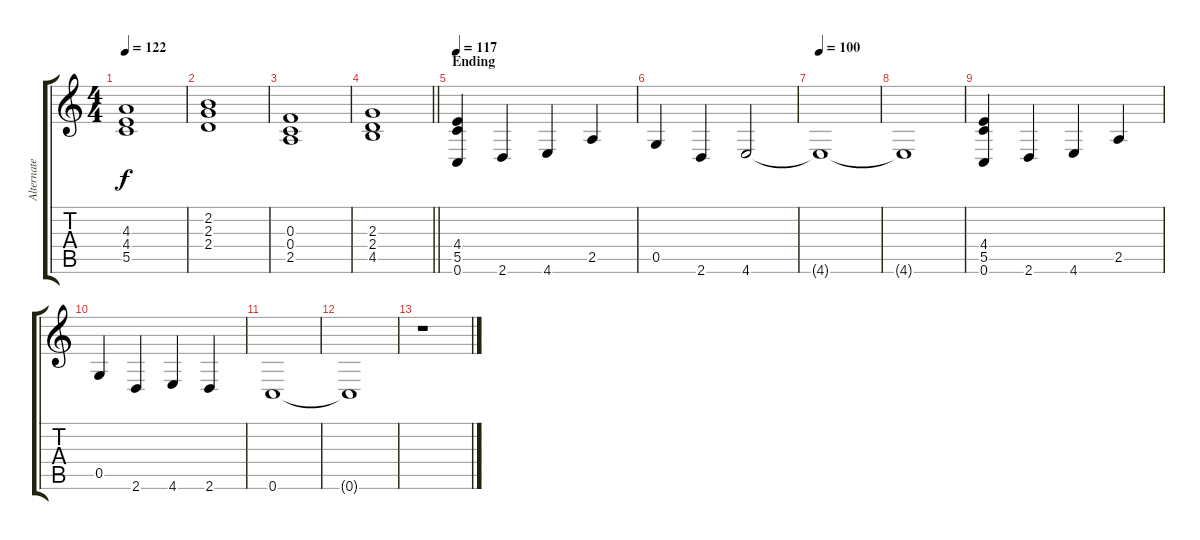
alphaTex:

\track ("Alternate Guitar" "Alternate ") {instrument acousticguitarsteel}
\staff {score tabs}
\tuning (D4 A3 F3 C3 G2 C2) {hide}
\ts (4 4)
\tempo 122
\clef g2
\ks c
(4.3 4.4 5.5).1{dy f} |
(2.2 2.3 2.4).1 |
(0.3 0.4 2.5).1 |
\barLineRight lightlight
(2.3 2.4 4.5).1 |
\section ("" "Ending")
\tempo 117
(4.4 5.5 0.6).4 2.6.4 4.6.4 2.5.4 |
0.5.4 2.6.4 4.6.2 |
\tempo 100
4.6{t}.1 |
4.6{t}.1 |
(4.4 5.5 0.6).4 2.6.4 4.6.4 2.5.4 |
0.5.4 2.6.4 4.6.4 2.6.4 |
0.6.1 |
0.6{t}.1 |
r.1
